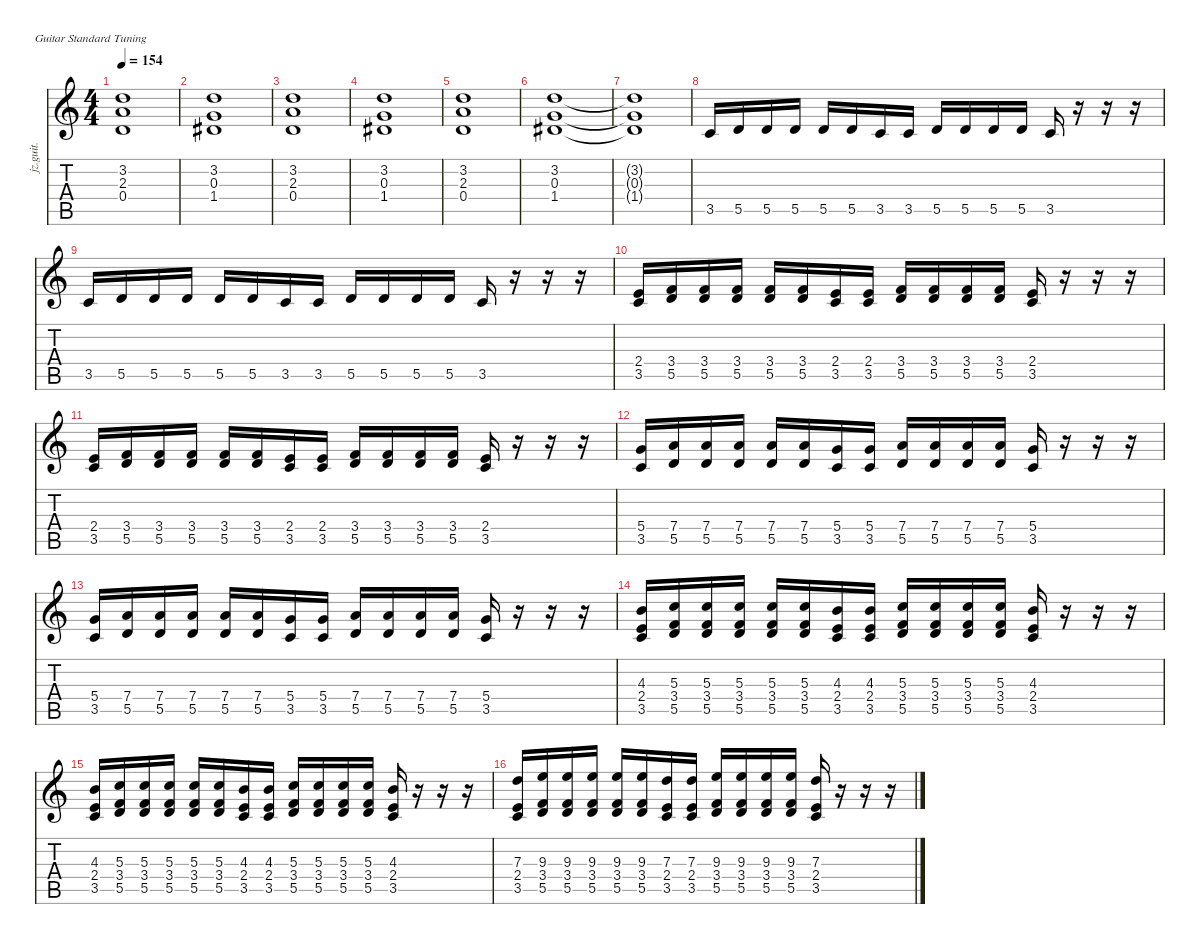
\defaultSystemsLayout 4
\hideDynamics
\bracketExtendMode nobrackets
\otherSystemsTrackNameOrientation horizontal
\track ("Rhythm" "jz.guit.") {instrument electricguitarjazz}
\staff {score tabs}
\tuning (E4 B3 G3 D3 A2 E2)
\ts (4 4)
\tempo 154
\clef g2
\ks c
(3.2 2.3 0.4).1{dy f beam Up} |
(3.2 0.3 1.4{acc #}).1{beam Up} |
(3.2 2.3 0.4).1{beam Up} |
(3.2 0.3 1.4{acc #}).1{beam Up} |
(3.2 2.3 0.4).1{beam Up} |
(3.2 0.3 1.4{acc #}).1{beam Up} |
(3.2{t} 0.3{t} 1.4{t acc #}).1{beam Up} |
3.5.16{instrument distortionguitar beam Up} 5.5.16{beam Up} 5.5.16{beam Up} 5.5.16{beam Up} 5.5.16{beam Up} 5.5.16{beam Up} 3.5.16{beam Up} 3.5.16{beam Up} 5.5.16{beam Up} 5.5.16{beam Up} 5.5.16{beam Up} 5.5.16{beam Up} 3.5.16{beam Up} r.16{beam Up} r.16{beam Up} r.16{beam Up} |
3.5.16{beam Up} 5.5.16{beam Up} 5.5.16{beam Up} 5.5.16{beam Up} 5.5.16{beam Up} 5.5.16{beam Up} 3.5.16{beam Up} 3.5.16{beam Up} 5.5.16{beam Up} 5.5.16{beam Up} 5.5.16{beam Up} 5.5.16{beam Up} 3.5.16{beam Up} r.16{beam Up} r.16{beam Up} r.16{beam Up} |
(2.4 3.5).16{beam Up} (3.4 5.5).16{beam Up} (3.4 5.5).16{beam Up} (3.4 5.5).16{beam Up} (3.4 5.5).16{beam Up} (3.4 5.5).16{beam Up} (2.4 3.5).16{beam Up} (2.4 3.5).16{beam Up} (3.4 5.5).16{beam Up} (3.4 5.5).16{beam Up} (3.4 5.5).16{beam Up} (3.4 5.5).16{beam Up} (2.4 3.5).16{beam Up} r.16{beam Up} r.16{beam Up} r.16{beam Up} |
(2.4 3.5).16{beam Up} (3.4 5.5).16{beam Up} (3.4 5.5).16{beam Up} (3.4 5.5).16{beam Up} (3.4 5.5).16{beam Up} (3.4 5.5).16{beam Up} (2.4 3.5).16{beam Up} (2.4 3.5).16{beam Up} (3.4 5.5).16{beam Up} (3.4 5.5).16{beam Up} (3.4 5.5).16{beam Up} (3.4 5.5).16{beam Up} (2.4 3.5).16{beam Up} r.16{beam Up} r.16{beam Up} r.16{beam Up} |
(5.4 3.5).16{beam Up} (7.4 5.5).16{beam Up} (7.4 5.5).16{beam Up} (7.4 5.5).16{beam Up} (7.4 5.5).16{beam Up} (7.4 5.5).16{beam Up} (5.4 3.5).16{beam Up} (5.4 3.5).16{beam Up} (7.4 5.5).16{beam Up} (7.4 5.5).16{beam Up} (7.4 5.5).16{beam Up} (7.4 5.5).16{beam Up} (5.4 3.5).16{beam Up} r.16{beam Up} r.16{beam Up} r.16{beam Up} |
(5.4 3.5).16{beam Up} (7.4 5.5).16{beam Up} (7.4 5.5).16{beam Up} (7.4 5.5).16{beam Up} (7.4 5.5).16{beam Up} (7.4 5.5).16{beam Up} (5.4 3.5).16{beam Up} (5.4 3.5).16{beam Up} (7.4 5.5).16{beam Up} (7.4 5.5).16{beam Up} (7.4 5.5).16{beam Up} (7.4 5.5).16{beam Up} (5.4 3.5).16{beam Up} r.16{beam Up} r.16{beam Up} r.16{beam Up} |
(4.3 2.4 3.5).16{beam Up} (5.3 3.4 5.5).16{beam Up} (5.3 3.4 5.5).16{beam Up} (5.3 3.4 5.5).16{beam Up} (5.3 3.4 5.5).16{beam Up} (5.3 3.4 5.5).16{beam Up} (4.3 2.4 3.5).16{beam Up} (4.3 2.4 3.5).16{beam Up} (5.3 3.4 5.5).16{beam Up} (5.3 3.4 5.5).16{beam Up} (5.3 3.4 5.5).16{beam Up} (5.3 3.4 5.5).16{beam Up} (4.3 2.4 3.5).16{beam Up} r.16{beam Up} r.16{beam Up} r.16{beam Up} |
(4.3 2.4 3.5).16{beam Up} (5.3 3.4 5.5).16{beam Up} (5.3 3.4 5.5).16{beam Up} (5.3 3.4 5.5).16{beam Up} (5.3 3.4 5.5).16{beam Up} (5.3 3.4 5.5).16{beam Up} (4.3 2.4 3.5).16{beam Up} (4.3 2.4 3.5).16{beam Up} (5.3 3.4 5.5).16{beam Up} (5.3 3.4 5.5).16{beam Up} (5.3 3.4 5.5).16{beam Up} (5.3 3.4 5.5).16{beam Up} (4.3 2.4 3.5).16{beam Up} r.16{beam Up} r.16{beam Up} r.16{beam Up} |
(7.3 2.4 3.5).16{beam Up} (9.3 3.4 5.5).16{beam Up} (9.3 3.4 5.5).16{beam Up} (9.3 3.4 5.5).16{beam Up} (9.3 3.4 5.5).16{beam Up} (9.3 3.4 5.5).16{beam Up} (7.3 2.4 3.5).16{beam Up} (7.3 2.4 3.5).16{beam Up} (9.3 3.4 5.5).16{beam Up} (9.3 3.4 5.5).16{beam Up} (9.3 3.4 5.5).16{beam Up} (9.3 3.4 5.5).16{beam Up} (7.3 2.4 3.5).16{beam Up} r.16{beam Up} r.16{beam Up} r.16{beam Up}
